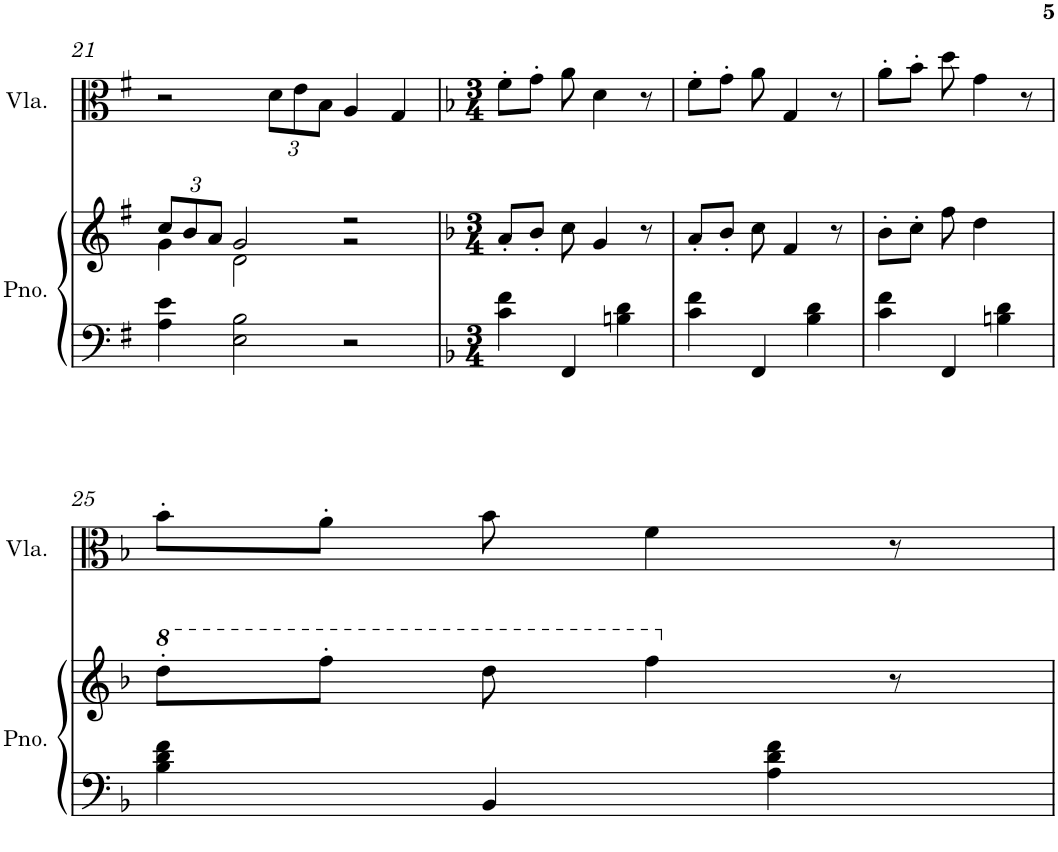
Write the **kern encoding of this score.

**kern	**kern	**kern
*part2	*part2	*part1
*staff3	*staff2	*staff1
*I"Grand Piano	*	*I"Viola
*I'Pno.	*	*I'Vla.
!!LO:PB:g=z
*clefF4	*clefG2	*clefC3
*k[f#]	*k[f#]	*k[f#]
*G:	*G:	*G:
*M5/4	*M5/4	*M5/4
=21	=21	=21
*	*^	*
*	*	*Xbrackettup	*
4A\ 4e\	4g\	12cc/L	2r
.	.	12b/	.
.	.	12a/J	.
2E\ 2B\	2d\	2g/	.
*	*	*	*Xbrackettup
.	.	.	12d\L
.	.	.	12e\
.	.	.	12B\J
2r	2r	2r	4A/
.	.	.	4G/
*	*v	*v	*
=22	=22	=22
*k[b-]	*k[b-]	*k[b-]
*F:	*F:	*F:
*M3/4	*M3/4	*M3/4
4c\ 4f\	8a'/L	8f'\L
.	8b-'/J	8g'\J
4FF/	8cc\	8a\
.	4g/	4d\
4Bn\ 4d\	.	.
.	8r	8r
=23	=23	=23
4c\ 4f\	8a'/L	8f'\L
.	8b-'/J	8g'\J
4FF/	8cc\	8a\
.	4f/	4G/
4B-\ 4d\	.	.
.	8r	8r
=24	=24	=24
4c\ 4f\	8b-'\L	8a'\L
.	8cc'\J	8b-'\J
4FF/	8ff\	8dd\
.	4dd\	4g\
4Bn\ 4d\	.	.
.	8ryy	8r
!!LO:LB:g=z
=25	=25	=25
*	*8va	*
4B-\ 4d\ 4f\	8ddd'\L	8b-'\L
.	8fff'\J	8a'\J
4BB-/	8ddd\	8b-\
.	4fff\	4f\
4A\ 4d\ 4f\	.	.
*	*X8va	*
.	8r	8r
=	=	=
*-	*-	*-
